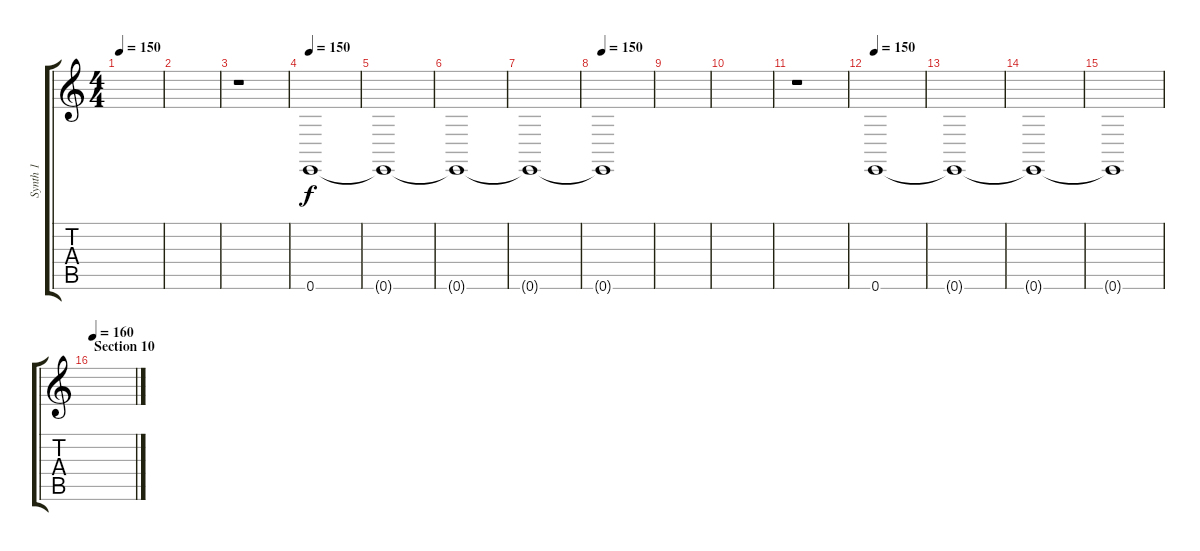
\track ("Synth 1" "Synth 1") {instrument stringensemble1}
\staff {score tabs}
\tuning (E4 B3 G3 D3 A2 E2) {hide}
\ts (4 4)
\tempo 150
\clef g2
\ks c
|
|
r.1{volume 14} |
\tempo 150
0.6.1{volume 3 instrument synthstrings1} |
0.6{t}.1 |
0.6{t}.1 |
0.6{t}.1 |
\tempo 150
0.6{t}.1 |
|
|
r.1{volume 12} |
\tempo 150
0.6.1{volume 3 instrument synthstrings1} |
0.6{t}.1 |
0.6{t}.1 |
0.6{t}.1 |
\section ("" "Section 10")
\tempo 160
